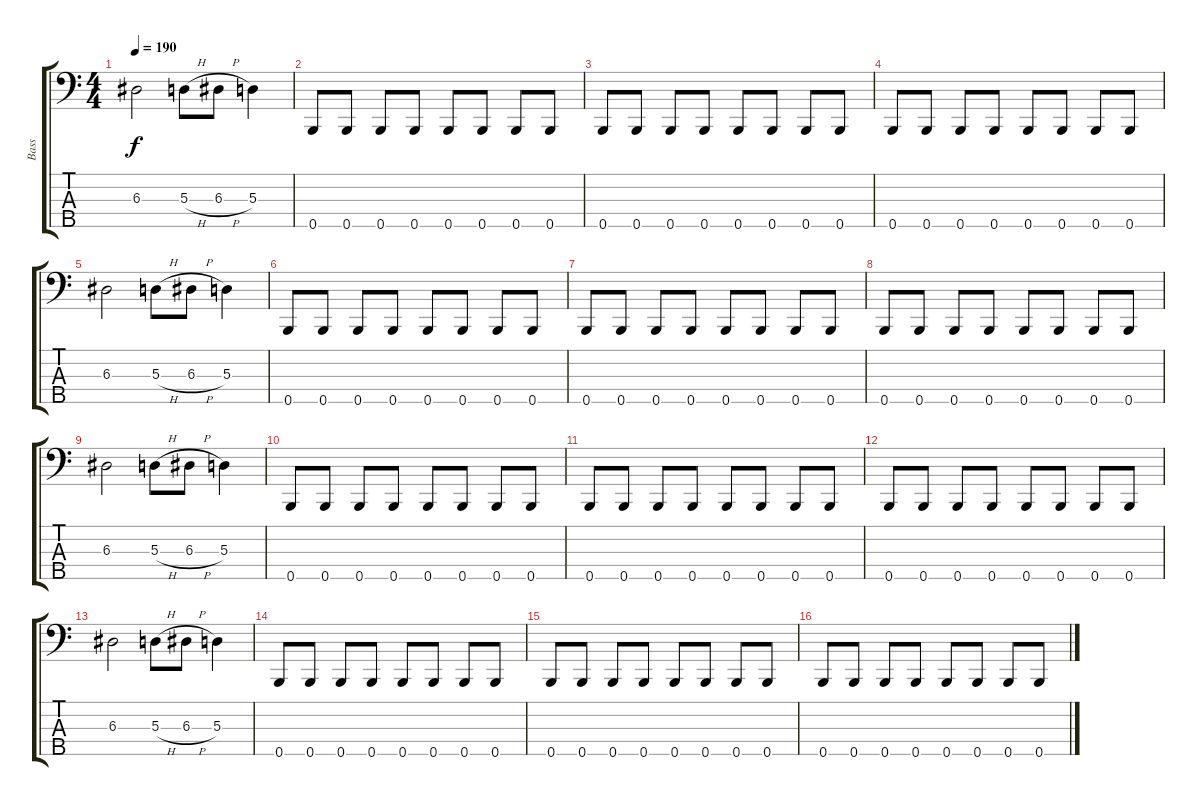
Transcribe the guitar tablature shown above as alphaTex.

\track ("Bass" "Bass") {instrument electricbassfinger}
\staff {score tabs}
\tuning (G2 D2 A1 E1 B0) {hide}
\ts (4 4)
\tempo 190
\clef f4
\ks c
6.3.2{dy f} 5.3{h}.8 6.3{h}.8 5.3.4 |
0.5.8 0.5.8 0.5.8 0.5.8 0.5.8 0.5.8 0.5.8 0.5.8 |
0.5.8 0.5.8 0.5.8 0.5.8 0.5.8 0.5.8 0.5.8 0.5.8 |
0.5.8 0.5.8 0.5.8 0.5.8 0.5.8 0.5.8 0.5.8 0.5.8 |
6.3.2 5.3{h}.8 6.3{h}.8 5.3.4 |
0.5.8 0.5.8 0.5.8 0.5.8 0.5.8 0.5.8 0.5.8 0.5.8 |
0.5.8 0.5.8 0.5.8 0.5.8 0.5.8 0.5.8 0.5.8 0.5.8 |
0.5.8 0.5.8 0.5.8 0.5.8 0.5.8 0.5.8 0.5.8 0.5.8 |
6.3.2 5.3{h}.8 6.3{h}.8 5.3.4 |
0.5.8 0.5.8 0.5.8 0.5.8 0.5.8 0.5.8 0.5.8 0.5.8 |
0.5.8 0.5.8 0.5.8 0.5.8 0.5.8 0.5.8 0.5.8 0.5.8 |
0.5.8 0.5.8 0.5.8 0.5.8 0.5.8 0.5.8 0.5.8 0.5.8 |
6.3.2 5.3{h}.8 6.3{h}.8 5.3.4 |
0.5.8 0.5.8 0.5.8 0.5.8 0.5.8 0.5.8 0.5.8 0.5.8 |
0.5.8 0.5.8 0.5.8 0.5.8 0.5.8 0.5.8 0.5.8 0.5.8 |
0.5.8 0.5.8 0.5.8 0.5.8 0.5.8 0.5.8 0.5.8 0.5.8
